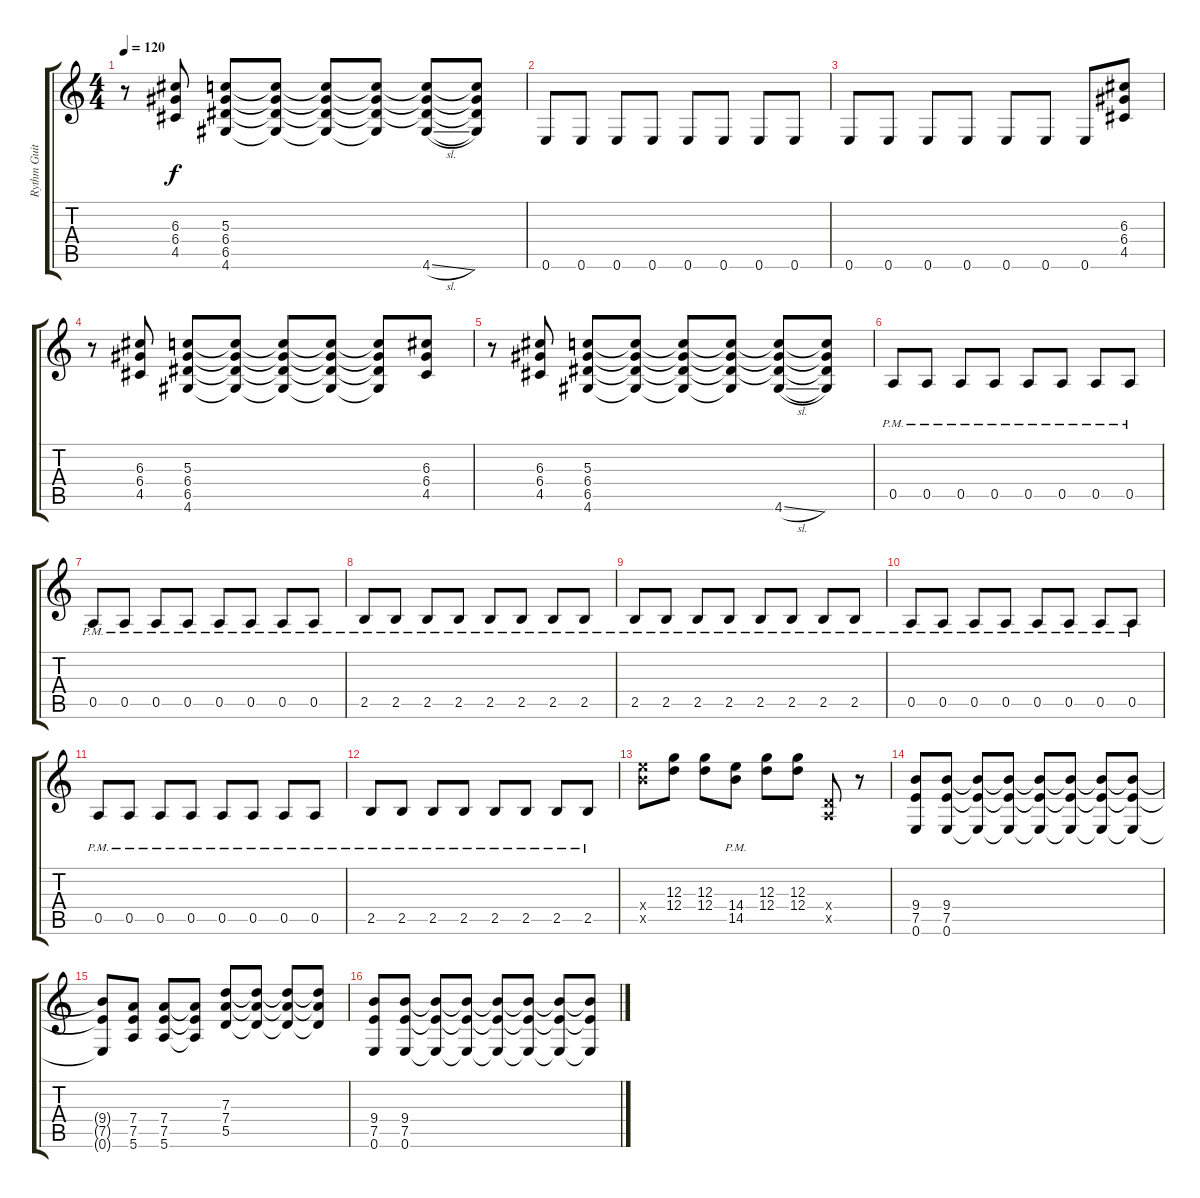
\track ("Rythm Guitar" "Rythm Guit") {instrument acousticguitarsteel}
\staff {score tabs}
\tuning (E4 B3 G3 D3 A2 E2) {hide}
\ts (4 4)
\tempo 120
\clef g2
\ks c
r.8{dy f} (6.3 6.4 4.5).8 (5.3 6.4 6.5 4.6).8 (5.3{t} 6.4{t} 6.5{t} 4.6{t}).8 (5.3{t} 6.4{t} 6.5{t} 4.6{t}).8 (5.3{t} 6.4{t} 6.5{t} 4.6{t}).8 (5.3{t} 6.4{t} 6.5{t} 4.6{sl}).8 (5.3{t} 6.4{t} 6.5{t} 4.6{t}).8 |
0.6.8 0.6.8 0.6.8 0.6.8 0.6.8 0.6.8 0.6.8 0.6.8 |
0.6.8 0.6.8 0.6.8 0.6.8 0.6.8 0.6.8 0.6.8 (6.3 6.4 4.5).8 |
r.8 (6.3 6.4 4.5).8 (5.3 6.4 6.5 4.6).8 (5.3{t} 6.4{t} 6.5{t} 4.6{t}).8 (5.3{t} 6.4{t} 6.5{t} 4.6{t}).8 (5.3{t} 6.4{t} 6.5{t} 4.6{t}).8 (5.3{t} 6.4{t} 6.5{t} 4.6{t}).8 (6.3 6.4 4.5).8 |
r.8 (6.3 6.4 4.5).8 (5.3 6.4 6.5 4.6).8 (5.3{t} 6.4{t} 6.5{t} 4.6{t}).8 (5.3{t} 6.4{t} 6.5{t} 4.6{t}).8 (5.3{t} 6.4{t} 6.5{t} 4.6{t}).8 (5.3{t} 6.4{t} 6.5{t} 4.6{sl}).8 (5.3{t} 6.4{t} 6.5{t} 4.6{t}).8 |
0.5{pm}.8 0.5{pm}.8 0.5{pm}.8 0.5{pm}.8 0.5{pm}.8 0.5{pm}.8 0.5{pm}.8 0.5{pm}.8 |
0.5{pm}.8 0.5{pm}.8 0.5{pm}.8 0.5{pm}.8 0.5{pm}.8 0.5{pm}.8 0.5{pm}.8 0.5{pm}.8 |
2.5{pm}.8 2.5{pm}.8 2.5{pm}.8 2.5{pm}.8 2.5{pm}.8 2.5{pm}.8 2.5{pm}.8 2.5{pm}.8 |
2.5{pm}.8 2.5{pm}.8 2.5{pm}.8 2.5{pm}.8 2.5{pm}.8 2.5{pm}.8 2.5{pm}.8 2.5{pm}.8 |
0.5{pm}.8 0.5{pm}.8 0.5{pm}.8 0.5{pm}.8 0.5{pm}.8 0.5{pm}.8 0.5{pm}.8 0.5{pm}.8 |
0.5{pm}.8 0.5{pm}.8 0.5{pm}.8 0.5{pm}.8 0.5{pm}.8 0.5{pm}.8 0.5{pm}.8 0.5{pm}.8 |
2.5{pm}.8 2.5{pm}.8 2.5{pm}.8 2.5{pm}.8 2.5{pm}.8 2.5{pm}.8 2.5{pm}.8 2.5{pm}.8 |
(14.4{x} 14.5{x}).8 (12.3 12.4).8 (12.3 12.4).8 (14.4 14.5{pm}).8 (12.3 12.4).8 (12.3 12.4).8 (0.4{x} 0.5{x}).8 r.8 |
(9.4 7.5 0.6).8 (9.4 7.5 0.6).8 (9.4{t} 7.5{t} 0.6{t}).8 (9.4{t} 7.5{t} 0.6{t}).8 (9.4{t} 7.5{t} 0.6{t}).8 (9.4{t} 7.5{t} 0.6{t}).8 (9.4{t} 7.5{t} 0.6{t}).8 (9.4{t} 7.5{t} 0.6{t}).8 |
(9.4{t} 7.5{t} 0.6{t}).8 (7.4 7.5 5.6).8 (7.4 7.5 5.6).8 (7.4{t} 7.5{t} 5.6{t}).8 (7.3 7.4 5.5).8 (7.3{t} 7.4{t} 5.5{t}).8 (7.3{t} 7.4{t} 5.5{t}).8 (7.3{t} 7.4{t} 5.5{t}).8 |
(9.4 7.5 0.6).8 (9.4 7.5 0.6).8 (9.4{t} 7.5{t} 0.6{t}).8 (9.4{t} 7.5{t} 0.6{t}).8 (9.4{t} 7.5{t} 0.6{t}).8 (9.4{t} 7.5{t} 0.6{t}).8 (9.4{t} 7.5{t} 0.6{t}).8 (9.4{t} 7.5{t} 0.6{t}).8
